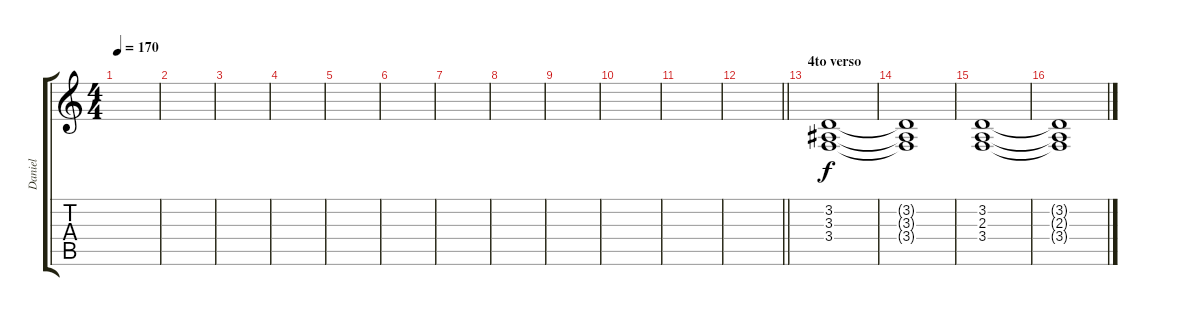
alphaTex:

\track ("Daniel" "Daniel") {instrument stringensemble1}
\staff {score tabs}
\tuning (E4 B3 G3 D3 A2 E2) {hide}
\ts (4 4)
\tempo 170
\clef g2
\ks c
|
|
|
|
|
|
|
|
|
|
|
\barLineRight lightlight
|
\section ("" "4to verso")
(3.2 3.3 3.4).1{volume 9 instrument stringensemble1} |
(3.2{t} 3.3{t} 3.4{t}).1 |
(3.2 2.3 3.4).1 |
(3.2{t} 2.3{t} 3.4{t}).1
